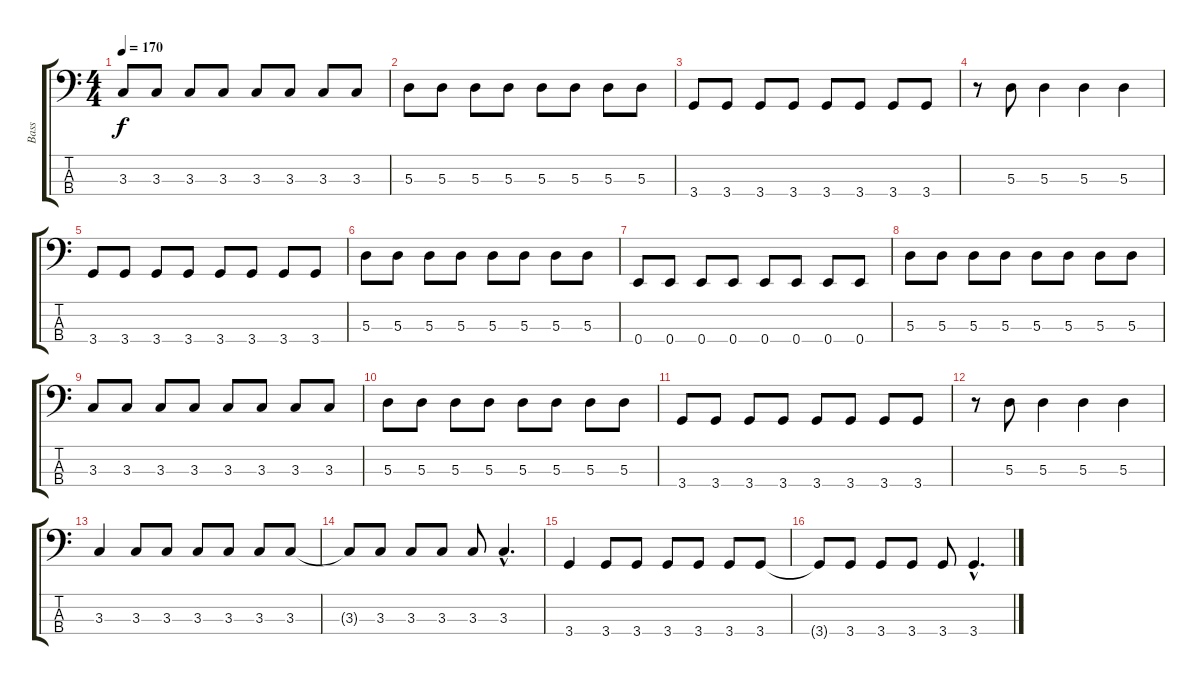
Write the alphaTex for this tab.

\track ("Bass" "Bass") {instrument electricbassfinger}
\staff {score tabs}
\tuning (G2 D2 A1 E1) {hide}
\ts (4 4)
\tempo 170
\clef f4
\ks c
3.3.8{dy f} 3.3.8 3.3.8 3.3.8 3.3.8 3.3.8 3.3.8 3.3.8 |
5.3.8 5.3.8 5.3.8 5.3.8 5.3.8 5.3.8 5.3.8 5.3.8 |
3.4.8 3.4.8 3.4.8 3.4.8 3.4.8 3.4.8 3.4.8 3.4.8 |
r.8 5.3.8 5.3.4 5.3.4 5.3.4 |
3.4.8 3.4.8 3.4.8 3.4.8 3.4.8 3.4.8 3.4.8 3.4.8 |
5.3.8 5.3.8 5.3.8 5.3.8 5.3.8 5.3.8 5.3.8 5.3.8 |
0.4.8 0.4.8 0.4.8 0.4.8 0.4.8 0.4.8 0.4.8 0.4.8 |
5.3.8 5.3.8 5.3.8 5.3.8 5.3.8 5.3.8 5.3.8 5.3.8 |
3.3.8 3.3.8 3.3.8 3.3.8 3.3.8 3.3.8 3.3.8 3.3.8 |
5.3.8 5.3.8 5.3.8 5.3.8 5.3.8 5.3.8 5.3.8 5.3.8 |
3.4.8 3.4.8 3.4.8 3.4.8 3.4.8 3.4.8 3.4.8 3.4.8 |
r.8 5.3.8 5.3.4 5.3.4 5.3.4 |
3.3.4 3.3.8 3.3.8 3.3.8 3.3.8 3.3.8 3.3.8 |
3.3{t}.8 3.3.8 3.3.8 3.3.8 3.3.8 3.3{hac}.4{d} |
3.4.4 3.4.8 3.4.8 3.4.8 3.4.8 3.4.8 3.4.8 |
3.4{t}.8 3.4.8 3.4.8 3.4.8 3.4.8 3.4{hac}.4{d}
